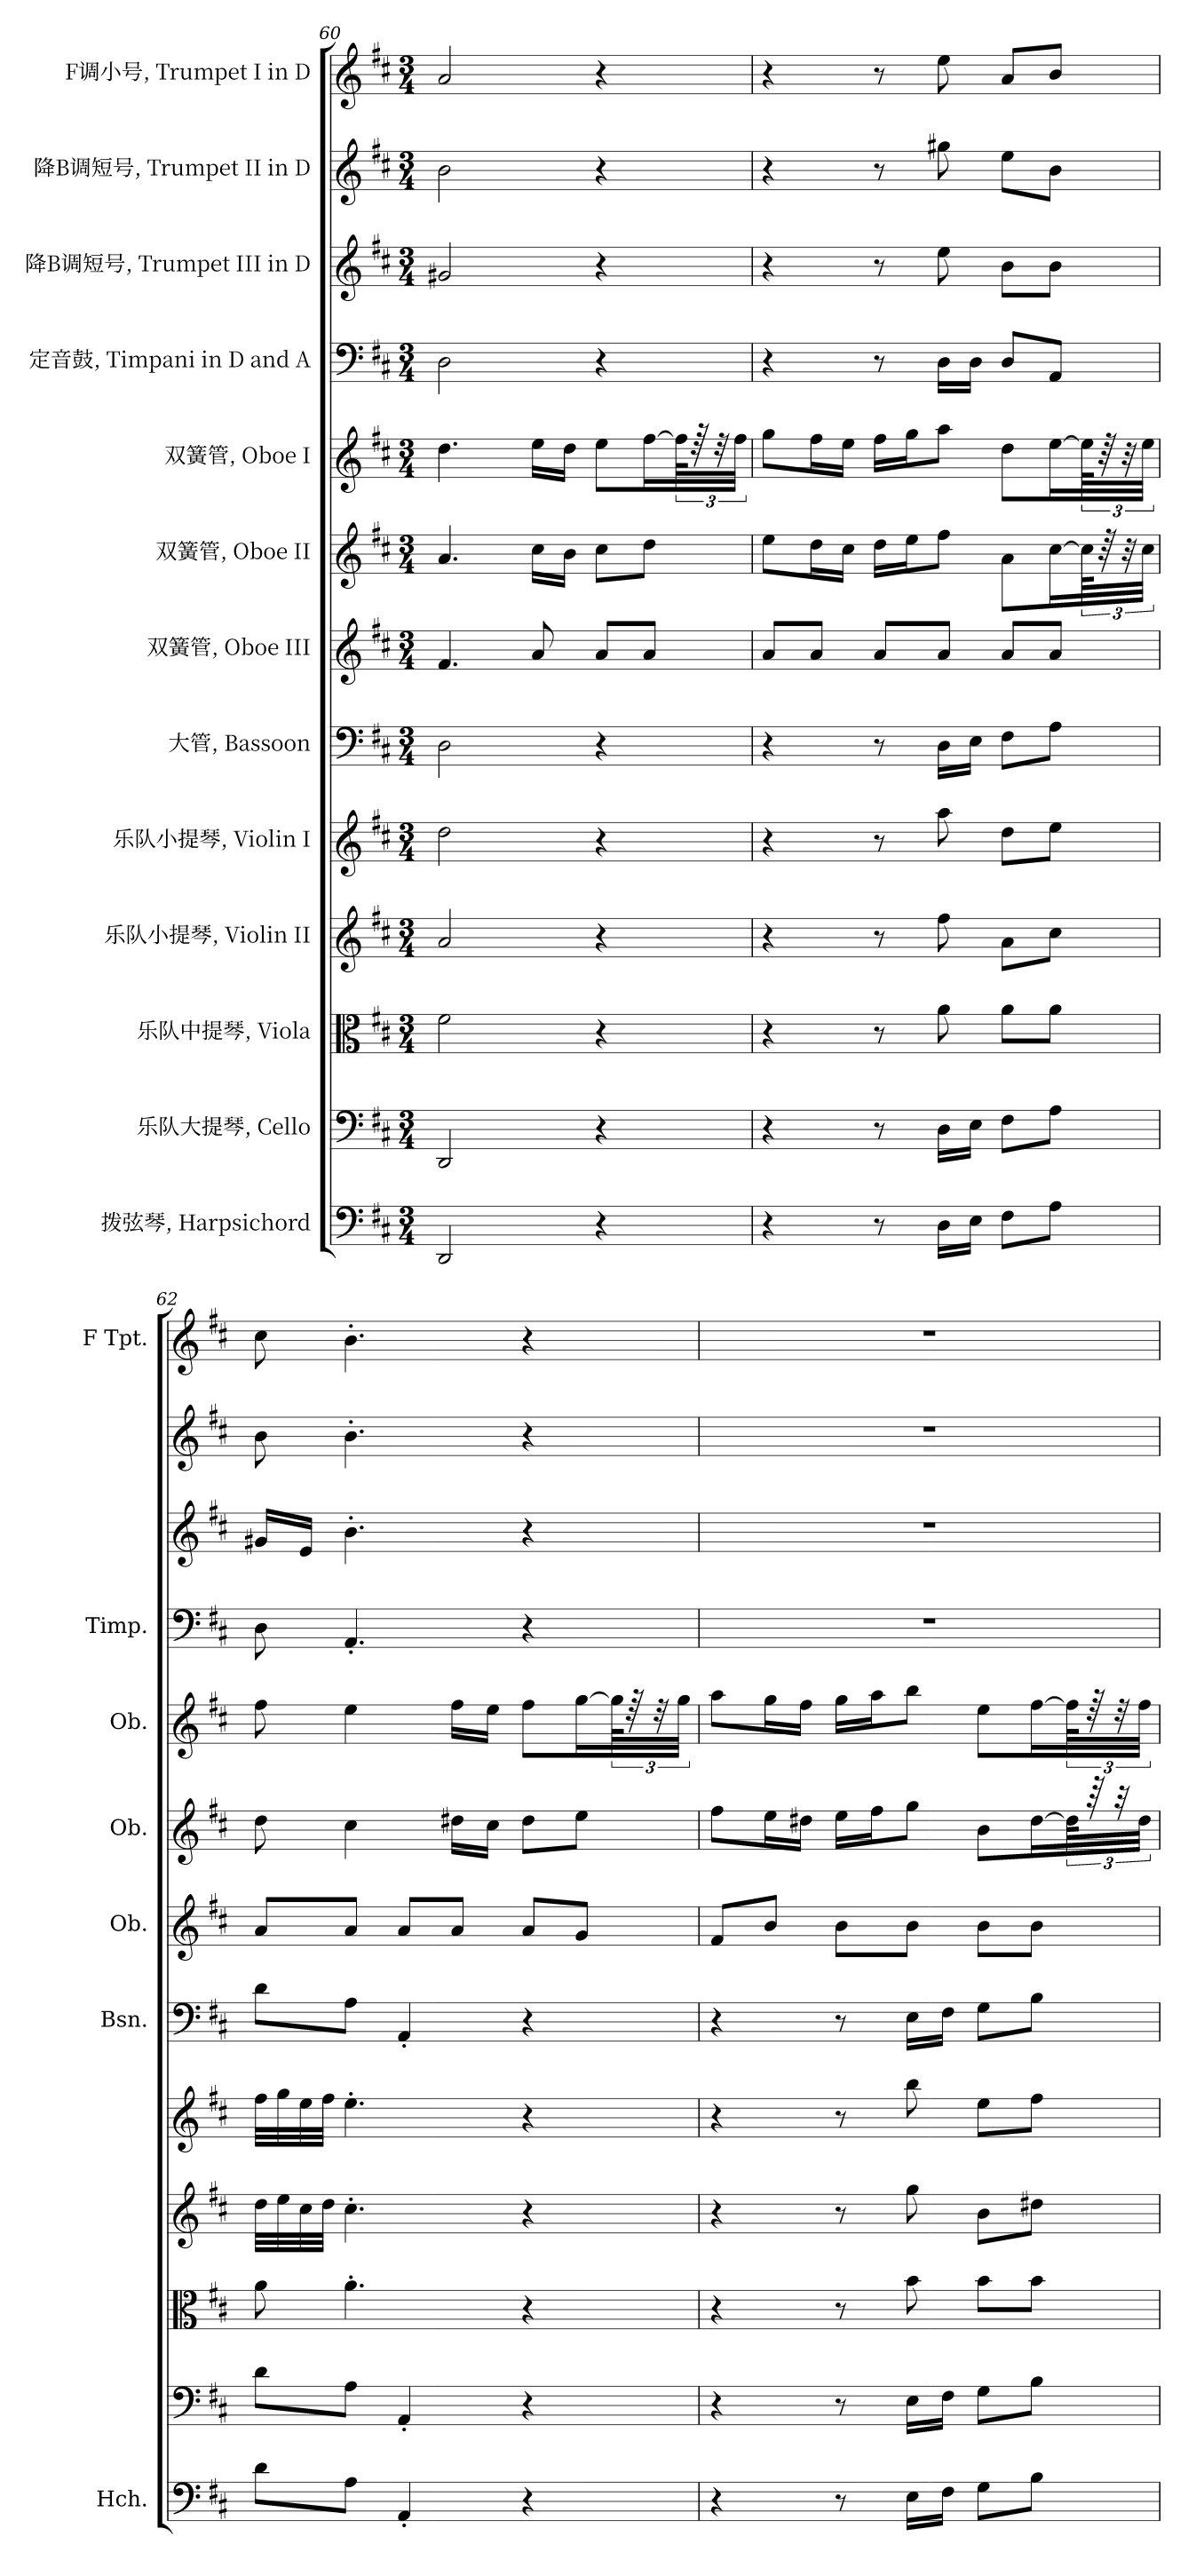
**kern	**kern	**kern	**kern	**kern	**kern	**kern	**kern	**kern	**kern	**kern	**kern	**kern
*part13	*part12	*part11	*part10	*part9	*part8	*part7	*part6	*part5	*part4	*part3	*part2	*part1
*staff13	*staff12	*staff11	*staff10	*staff9	*staff8	*staff7	*staff6	*staff5	*staff4	*staff3	*staff2	*staff1
*I"拨弦琴, Harpsichord	*I"乐队大提琴, Cello	*I"乐队中提琴, Viola	*I"乐队小提琴, Violin II	*I"乐队小提琴, Violin I	*I"大管, Bassoon	*I"双簧管, Oboe III	*I"双簧管, Oboe II	*I"双簧管, Oboe I	*I"定音鼓, Timpani in D and A	*I"降B调短号, Trumpet III in D	*I"降B调短号, Trumpet II in D	*I"F调小号, Trumpet I in D
*I'Hch.	*	*	*	*	*I'Bsn.	*I'Ob.	*I'Ob.	*I'Ob.	*I'Timp.	*	*	*I'F Tpt.
!!LO:PB:g=z
*clefF4	*clefF4	*clefC3	*clefG2	*clefG2	*clefF4	*clefG2	*clefG2	*clefG2	*clefF4	*clefG2	*clefG2	*clefG2
*	*	*	*	*	*	*	*	*	*	*ITrd1c2	*ITrd1c2	*ITrd-3c-5
*k[f#c#]	*k[f#c#]	*k[f#c#]	*k[f#c#]	*k[f#c#]	*k[f#c#]	*k[f#c#]	*k[f#c#]	*k[f#c#]	*k[f#c#]	*k[]	*k[]	*k[f#]
*M3/4	*M3/4	*M3/4	*M3/4	*M3/4	*M3/4	*M3/4	*M3/4	*M3/4	*M3/4	*M3/4	*M3/4	*M3/4
=60	=60	=60	=60	=60	=60	=60	=60	=60	=60	=60	=60	=60
2DD/	2DD/	2f#\	2a/	2dd\	2D\	4.f#/	4.a/	4.dd\	2D\	2f#X/	2a\	2dd/
.	.	.	.	.	.	8a/	16cc#\LL	16ee\LL	.	.	.	.
.	.	.	.	.	.	.	16b\JJ	16dd\JJ	.	.	.	.
4r	4r	4r	4r	4r	4r	8a/L	8cc#\L	8ee\L	4r	4r	4r	4r
.	.	.	.	.	.	8a/J	8dd\J	[16ff#\L	.	.	.	.
.	.	.	.	.	.	.	.	96ff#\JJkk]	.	.	.	.
.	.	.	.	.	.	.	.	96r	.	.	.	.
.	.	.	.	.	.	.	.	48r	.	.	.	.
.	.	.	.	.	.	.	.	48ff#\	.	.	.	.
=61	=61	=61	=61	=61	=61	=61	=61	=61	=61	=61	=61	=61
4r	4r	4r	4r	4r	4r	8a/L	8ee\L	8gg\L	4r	4r	4r	4r
.	.	.	.	.	.	8a/J	16dd\L	16ff#\L	.	.	.	.
.	.	.	.	.	.	.	16cc#\JJ	16ee\JJ	.	.	.	.
8r	8r	8r	8r	8r	8r	8a/L	16dd\LL	16ff#\LL	8r	8r	8r	8r
.	.	.	.	.	.	.	16ee\J	16gg\J	.	.	.	.
16D\LL	16D\LL	8a\	8ff#\	8aa\	16D\LL	8a/J	8ff#\J	8aa\J	16D\LL	8dd\	8ff#X\	8aa\
16E\JJ	16E\JJ	.	.	.	16E\JJ	.	.	.	16D\JJ	.	.	.
8F#\L	8F#\L	8a\L	8a\L	8dd\L	8F#\L	8a/L	8a\L	8dd\L	8D/L	8a\L	8dd\L	8dd/L
8A\J	8A\J	8a\J	8cc#\J	8ee\J	8A\J	8a/J	[16cc#\L	[16ee\L	8AA/J	8a\J	8a\J	8ee/J
.	.	.	.	.	.	.	96cc#\JJkk]	96ee\JJkk]	.	.	.	.
.	.	.	.	.	.	.	96r	96r	.	.	.	.
.	.	.	.	.	.	.	48r	48r	.	.	.	.
.	.	.	.	.	.	.	48cc#\	48ee\	.	.	.	.
=62	=62	=62	=62	=62	=62	=62	=62	=62	=62	=62	=62	=62
8d\L	8d\L	8a\	32dd\LLL	32ff#\LLL	8d\L	8a/L	8dd\	8ff#\	8D\	16f#X/LL	8a\	8ff#\
.	.	.	32ee\	32gg\	.	.	.	.	.	.	.	.
.	.	.	32cc#\	32ee\	.	.	.	.	.	16d/JJ	.	.
.	.	.	32dd\JJJ	32ff#\JJJ	.	.	.	.	.	.	.	.
8A\J	8A\J	4.a'\	4.cc#'\	4.ee'\	8A\J	8a/J	4cc#\	4ee\	4.AA'/	4.a'\	4.a'\	4.ee'\
4AA'/	4AA'/	.	.	.	4AA'/	8a/L	.	.	.	.	.	.
.	.	.	.	.	.	8a/J	16dd#X\LL	16ff#\LL	.	.	.	.
.	.	.	.	.	.	.	16cc#\JJ	16ee\JJ	.	.	.	.
4r	4r	4r	4r	4r	4r	8a/L	8dd#\L	8ff#\L	4r	4r	4r	4r
.	.	.	.	.	.	8g/J	8ee\J	[16gg\L	.	.	.	.
.	.	.	.	.	.	.	.	96gg\JJkk]	.	.	.	.
.	.	.	.	.	.	.	.	96r	.	.	.	.
.	.	.	.	.	.	.	.	48r	.	.	.	.
.	.	.	.	.	.	.	.	48gg\	.	.	.	.
!!LO:PB:g=z
=63	=63	=63	=63	=63	=63	=63	=63	=63	=63	=63	=63	=63
4r	4r	4r	4r	4r	4r	8f#/L	8ff#\L	8aa\L	2.r	2.r	2.r	2.r
.	.	.	.	.	.	8b/J	16ee\L	16gg\L	.	.	.	.
.	.	.	.	.	.	.	16dd#X\JJ	16ff#\JJ	.	.	.	.
8r	8r	8r	8r	8r	8r	8b\L	16ee\LL	16gg\LL	.	.	.	.
.	.	.	.	.	.	.	16ff#\J	16aa\J	.	.	.	.
16E\LL	16E\LL	8b\	8gg\	8bb\	16E\LL	8b\J	8gg\J	8bb\J	.	.	.	.
16F#\JJ	16F#\JJ	.	.	.	16F#\JJ	.	.	.	.	.	.	.
8G\L	8G\L	8b\L	8b\L	8ee\L	8G\L	8b\L	8b\L	8ee\L	.	.	.	.
8B\J	8B\J	8b\J	8dd#X\J	8ff#\J	8B\J	8b\J	[16dd#\L	[16ff#\L	.	.	.	.
.	.	.	.	.	.	.	96dd#\JJkk]	96ff#\JJkk]	.	.	.	.
.	.	.	.	.	.	.	96r	96r	.	.	.	.
.	.	.	.	.	.	.	48r	48r	.	.	.	.
.	.	.	.	.	.	.	48dd#\	48ff#\	.	.	.	.
=	=	=	=	=	=	=	=	=	=	=	=	=
*-	*-	*-	*-	*-	*-	*-	*-	*-	*-	*-	*-	*-
